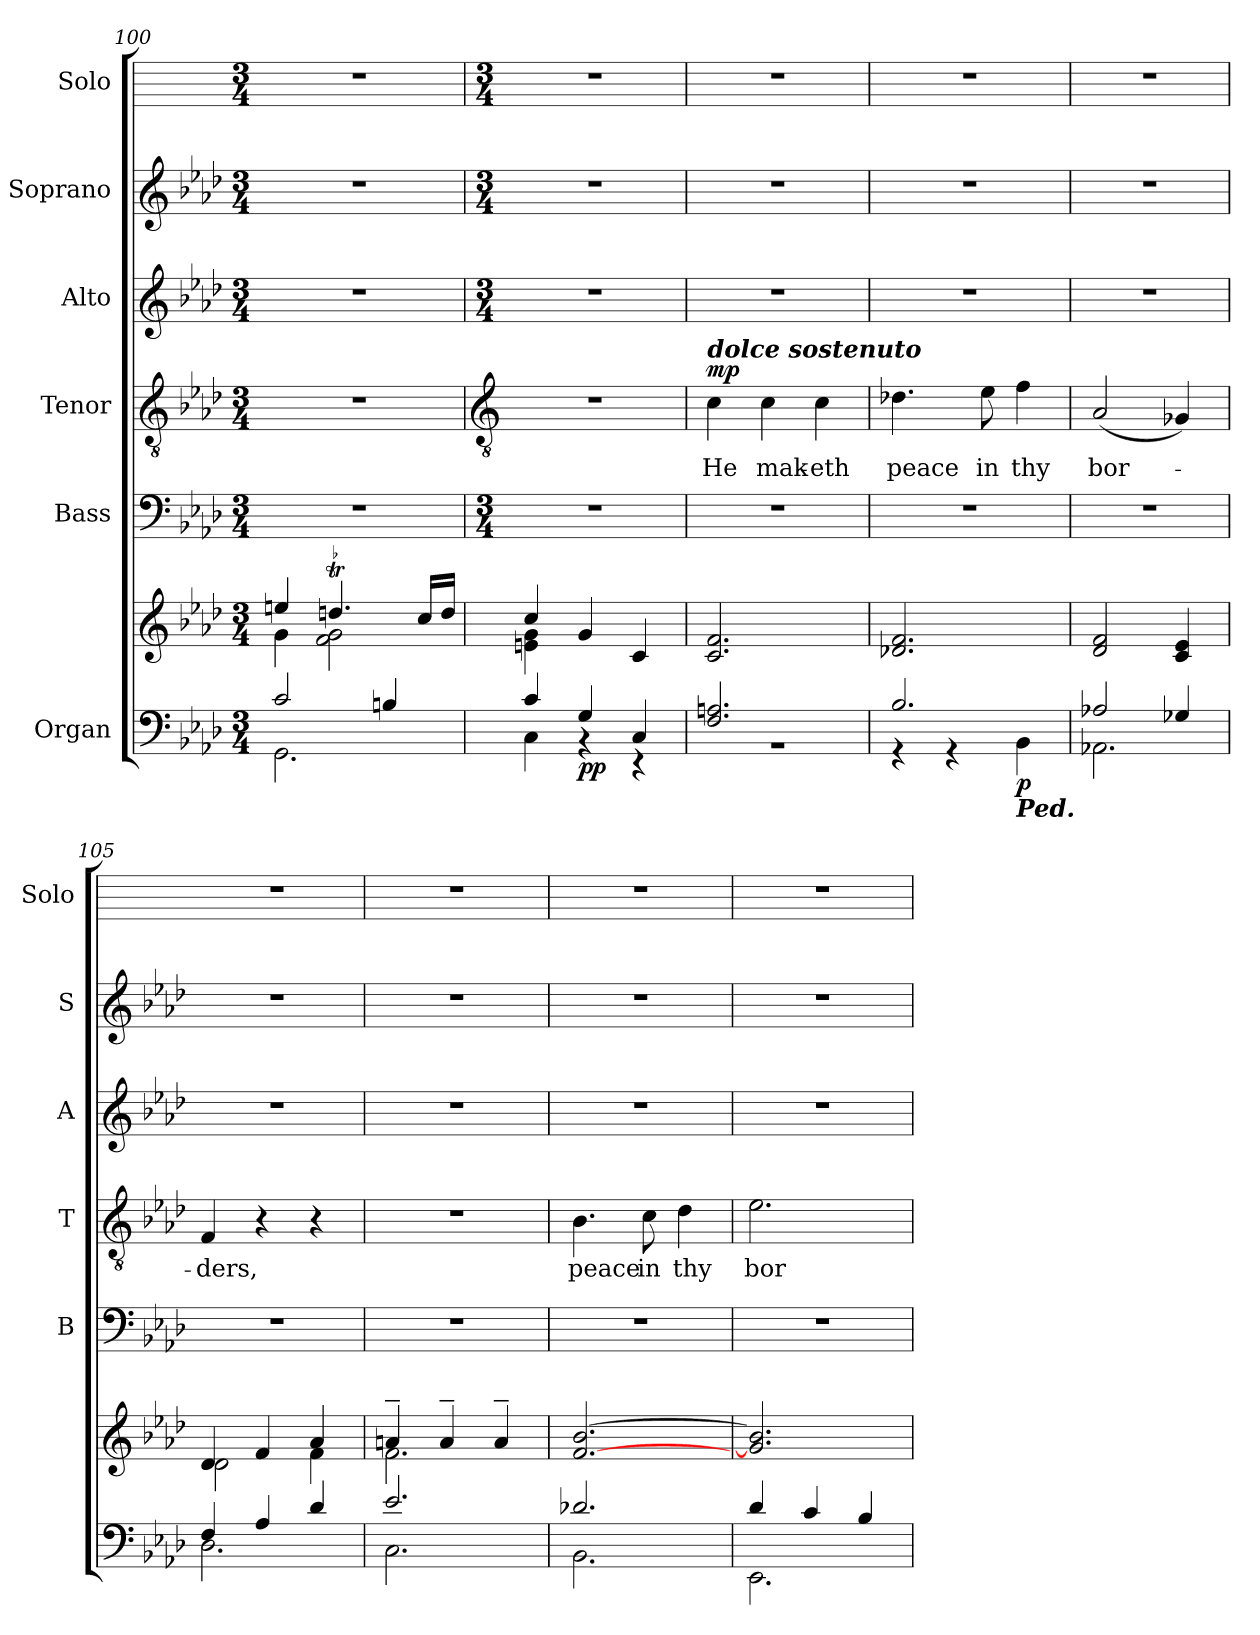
**kern	**kern	**dynam	**kern	**kern	**text	**dynam	**kern	**kern	**kern
*part6	*part6	*part6	*part5	*part4	*part4	*part4	*part3	*part2	*part1
*staff7	*staff6	*staff6/7	*staff5	*staff4	*staff4	*staff4	*staff3	*staff2	*staff1
*I"Organ	*	*	*I"Bass	*I"Tenor	*	*	*I"Alto	*I"Soprano	*I"Solo
*	*	*	*I'B	*I'T	*	*	*I'A	*I'S	*I'Solo
*clefF4	*clefG2	*	*clefF4	*clefGv2	*	*	*clefG2	*clefG2	*
*k[b-e-a-d-]	*k[b-e-a-d-]	*	*k[b-e-a-d-]	*k[b-e-a-d-]	*	*	*k[b-e-a-d-]	*k[b-e-a-d-]	*
*A-:	*A-:	*	*A-:	*A-:	*	*	*A-:	*A-:	*
*M3/4	*M3/4	*	*M3/4	*M3/4	*	*	*M3/4	*M3/4	*M3/4
=100	=100	=100	=100	=100	=100	=100	=100	=100	=100
*^	*^	*	*	*	*	*	*	*	*
!	!	!	!	!	!	!LO:N:vis=1	!	!	!	!	!
2c/	2.GG\	4een/	4g\	.	2.r	2.r	.	.	2.r	2.r	2.r
.	.	4.ddnt/	2f\ 2g\	.	.	.	.	.	.	.	.
4Bn/	.	.	.	.	.	.	.	.	.	.	.
.	.	16cc/LL	.	.	.	.	.	.	.	.	.
.	.	16dd/JJ	.	.	.	.	.	.	.	.	.
!!LO:LB:g=z
=101	=101	=101	=101	=101	=101	=101	=101	=101	=101	=101	=101
*	*	*	*	*	*	*clefGv2	*	*	*	*	*
*	*	*	*	*	*M3/4	*	*	*	*M3/4	*M3/4	*M3/4
!	!	!	!	!	!	!LO:N:vis=1	!	!	!	!	!
4c/	4C\	4cc/	4en\ 4g\	.	2.r	2.r	.	.	2.r	2.r	2.r
!	!	!	!	!LO:DY:b=2	!	!	!	!	!	!	!
!	!	!	!	!LO:DY:n=1:b	!	!	!	!	!	!	!
4G/	4r	4g/	2ryy	p p	.	.	.	.	.	.	.
4C/	4r	4c/	.	.	.	.	.	.	.	.	.
=102	=102	=102	=102	=102	=102	=102	=102	=102	=102	=102	=102
!	!	!	!	!	!	!LO:TX:a:Bi:t=dolce sostenuto	!	!	!	!	!
!	!LO:N:vis=1	!	!	!	!	!	!LO:LY:b	!LO:DY:b	!	!	!
2.F/ 2.An/	2.r	2.c/ 2.f/	2.ryy	.	2.r	4c	He	mp	2.r	2.r	2.r
!	!	!	!	!	!	!	!LO:LY:b	!	!	!	!
.	.	.	.	.	.	4c	mak-	.	.	.	.
!	!	!	!	!	!	!	!LO:LY:b	!	!	!	!
.	.	.	.	.	.	4c	-eth	.	.	.	.
=103	=103	=103	=103	=103	=103	=103	=103	=103	=103	=103	=103
!	!	!	!	!	!	!	!LO:LY:b	!	!	!	!
2.B-/	4r	2.d-X/ 2.f/	2.ryy	.	2.r	4.d-X	peace	.	2.r	2.r	2.r
.	4r	.	.	.	.	.	.	.	.	.	.
!	!	!	!	!	!	!	!LO:LY:b	!	!	!	!
.	.	.	.	.	.	8e-	in	.	.	.	.
!	!LO:TX:b:Bi:t=Ped.	!	!	!	!	!	!	!	!	!	!
!	!	!	!	!LO:DY:b=2	!	!	!LO:LY:b	!	!	!	!
.	4BB-\	.	.	p	.	4f	thy	.	.	.	.
=104	=104	=104	=104	=104	=104	=104	=104	=104	=104	=104	=104
!	!	!	!	!	!	!	!LO:LY:b	!	!	!	!
2A-X/	2.AA-X\	2d-/ 2f/	2.ryy	.	2.r	(<2A-	bor-	.	2.r	2.r	2.r
4G-X/	.	4c/ 4e-/	.	.	.	4G-X)	.	.	.	.	.
=105	=105	=105	=105	=105	=105	=105	=105	=105	=105	=105	=105
!	!	!	!	!	!	!	!LO:LY:b	!	!	!	!
4F/	2.D-\	4d-/	2d-\	.	2.r	4F	ders,	.	2.r	2.r	2.r
4A-/	.	4f/	.	.	.	4r	.	.	.	.	.
4d-/	.	4a-/	4f\	.	.	4r	.	.	.	.	.
=106	=106	=106	=106	=106	=106	=106	=106	=106	=106	=106	=106
!	!	!	!	!	!	!LO:N:vis=1	!	!	!	!	!
2.e-/	2.C\	4an~/	2.f\	.	2.r	2.r	.	.	2.r	2.r	2.r
.	.	4a~/	.	.	.	.	.	.	.	.	.
.	.	4a~/	.	.	.	.	.	.	.	.	.
=107	=107	=107	=107	=107	=107	=107	=107	=107	=107	=107	=107
!	!	!	!	!	!	!	!LO:LY:b	!	!	!	!
2.d-X/	2.BB-\	[2.f/ [2.b-/	2.ryy	.	2.r	4.B-	peace	.	2.r	2.r	2.r
!	!	!	!	!	!	!	!LO:LY:b	!	!	!	!
.	.	.	.	.	.	8c	in	.	.	.	.
!	!	!	!	!	!	!	!LO:LY:b	!	!	!	!
.	.	.	.	.	.	4d-	thy	.	.	.	.
=108	=108	=108	=108	=108	=108	=108	=108	=108	=108	=108	=108
!	!	!	!	!	!	!	!LO:LY:b	!	!	!	!
4d-/	2.EE-\	2.g-/] 2.b-/]	2.ryy	.	2.r	2.e-	bor-	.	2.r	2.r	2.r
4c/	.	.	.	.	.	.	.	.	.	.	.
4B-/	.	.	.	.	.	.	.	.	.	.	.
*v	*v	*	*	*	*	*	*	*	*	*	*
*	*v	*v	*	*	*	*	*	*	*	*
=	=	=	=	=	=	=	=	=	=
*-	*-	*-	*-	*-	*-	*-	*-	*-	*-
